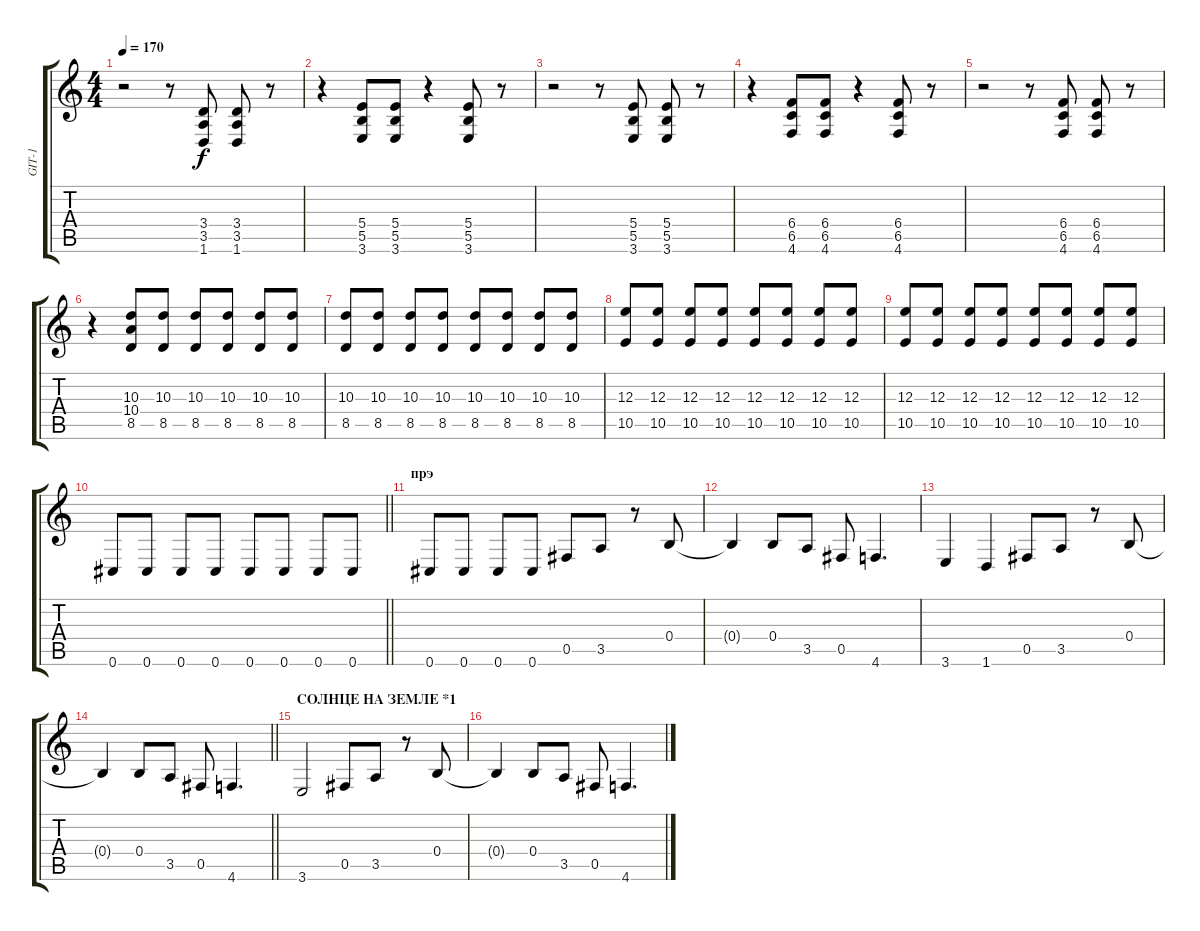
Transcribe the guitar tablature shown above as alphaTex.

\track ("GIT-1" "GIT-1") {instrument distortionguitar}
\staff {score tabs}
\tuning (Db4 Ab3 E3 B2 Gb2 Db2) {hide}
\ts (4 4)
\tempo 170
\clef g2
\ks c
r.2{dy f} r.8 (3.4 3.5 1.6).8 (3.4 3.5 1.6).8 r.8 |
r.4 (5.4 5.5 3.6).8 (5.4 5.5 3.6).8 r.4 (5.4 5.5 3.6).8 r.8 |
r.2 r.8 (5.4 5.5 3.6).8 (5.4 5.5 3.6).8 r.8 |
r.4 (6.4 6.5 4.6).8 (6.4 6.5 4.6).8 r.4 (6.4 6.5 4.6).8 r.8 |
r.2 r.8 (6.4 6.5 4.6).8 (6.4 6.5 4.6).8 r.8 |
r.4 (10.3 10.4 8.5).8 (10.3 8.5).8 (10.3 8.5).8 (10.3 8.5).8 (10.3 8.5).8 (10.3 8.5).8 |
(10.3 8.5).8 (10.3 8.5).8 (10.3 8.5).8 (10.3 8.5).8 (10.3 8.5).8 (10.3 8.5).8 (10.3 8.5).8 (10.3 8.5).8 |
(12.3 10.5).8 (12.3 10.5).8 (12.3 10.5).8 (12.3 10.5).8 (12.3 10.5).8 (12.3 10.5).8 (12.3 10.5).8 (12.3 10.5).8 |
(12.3 10.5).8 (12.3 10.5).8 (12.3 10.5).8 (12.3 10.5).8 (12.3 10.5).8 (12.3 10.5).8 (12.3 10.5).8 (12.3 10.5).8 |
\barLineRight lightlight
0.6.8 0.6.8 0.6.8 0.6.8 0.6.8 0.6.8 0.6.8 0.6.8 |
\section ("" "прэ")
0.6.8 0.6.8 0.6.8 0.6.8 0.5.8 3.5.8 r.8 0.4.8 |
0.4{t}.4 0.4.8 3.5.8 0.5.8 4.6.4{d} |
3.6.4 1.6.4 0.5.8 3.5.8 r.8 0.4.8 |
\barLineRight lightlight
0.4{t}.4 0.4.8 3.5.8 0.5.8 4.6.4{d} |
\section ("" "СОЛНЦЕ НА ЗЕМЛЕ *1")
3.6.2 0.5.8 3.5.8 r.8 0.4.8 |
0.4{t}.4 0.4.8 3.5.8 0.5.8 4.6.4{d}
